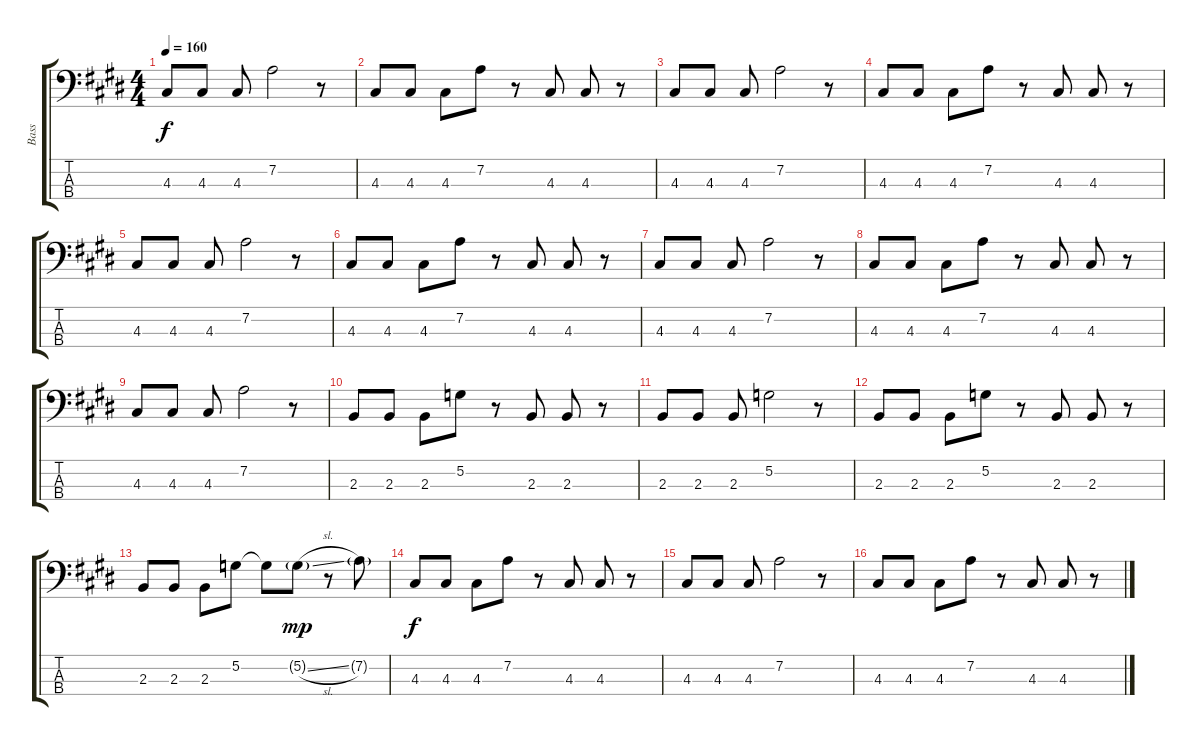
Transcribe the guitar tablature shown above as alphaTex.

\track ("Bass" "Bass") {instrument electricbassfinger}
\staff {score tabs}
\tuning (G2 D2 A1 E1) {hide}
\ts (4 4)
\tempo 160
\clef f4
\ks c#minor
4.3.8{dy f} 4.3.8 4.3.8 7.2.2 r.8 |
4.3.8 4.3.8 4.3.8 7.2.8 r.8 4.3.8 4.3.8 r.8 |
4.3.8 4.3.8 4.3.8 7.2.2 r.8 |
4.3.8 4.3.8 4.3.8 7.2.8 r.8 4.3.8 4.3.8 r.8 |
4.3.8 4.3.8 4.3.8 7.2.2 r.8 |
4.3.8 4.3.8 4.3.8 7.2.8 r.8 4.3.8 4.3.8 r.8 |
4.3.8 4.3.8 4.3.8 7.2.2 r.8 |
4.3.8 4.3.8 4.3.8 7.2.8 r.8 4.3.8 4.3.8 r.8 |
4.3.8 4.3.8 4.3.8 7.2.2 r.8 |
2.3.8 2.3.8 2.3.8 5.2.8 r.8 2.3.8 2.3.8 r.8 |
2.3.8 2.3.8 2.3.8 5.2.2 r.8 |
2.3.8 2.3.8 2.3.8 5.2.8 r.8 2.3.8 2.3.8 r.8 |
2.3.8 2.3.8 2.3.8 5.2.8 5.2{t}.8 5.2{sl g}.8{dy mp} r.8 7.2{g}.8 |
4.3.8{dy f} 4.3.8 4.3.8 7.2.8 r.8 4.3.8 4.3.8 r.8 |
4.3.8 4.3.8 4.3.8 7.2.2 r.8 |
4.3.8 4.3.8 4.3.8 7.2.8 r.8 4.3.8 4.3.8 r.8
